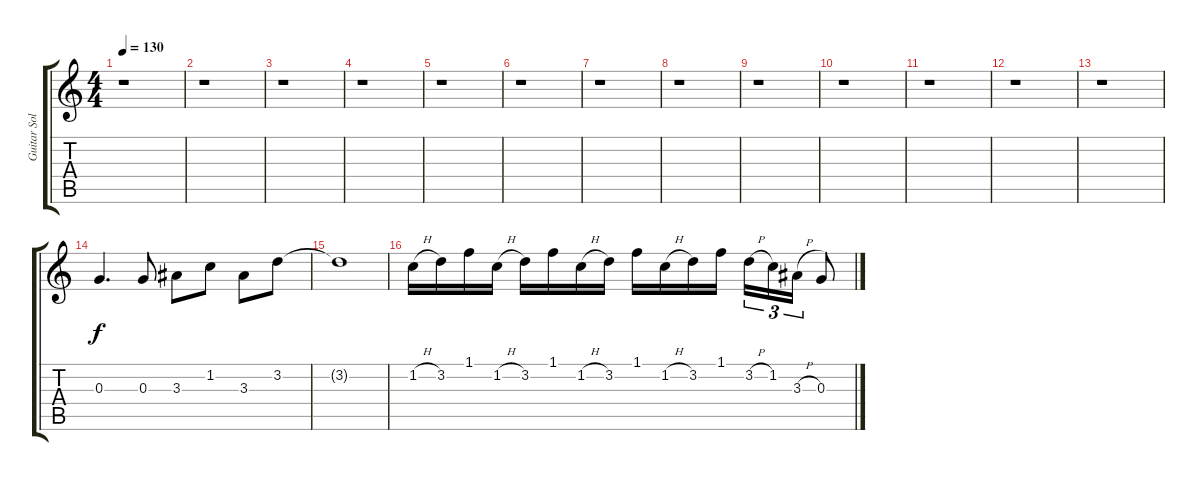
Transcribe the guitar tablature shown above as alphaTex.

\track ("Guitar Solo" "Guitar Sol") {instrument distortionguitar}
\staff {score tabs}
\tuning (E4 B3 G3 D3 A2 E2) {hide}
\ts (4 4)
\tempo 130
\clef g2
\ks c
r.1{dy f} |
r.1 |
r.1 |
r.1 |
r.1 |
r.1 |
r.1 |
r.1 |
r.1 |
r.1 |
r.1 |
r.1 |
r.1 |
0.3.4{d} 0.3.8 3.3.8 1.2.8 3.3.8 3.2.8 |
3.2{t}.1 |
1.2{h}.16 3.2.16 1.1.16 1.2{h}.16 3.2.16 1.1.16 1.2{h}.16 3.2.16 1.1.16 1.2{h}.16 3.2.16 1.1.16 3.2{h}.16{tu (3 2)} 1.2.16{tu (3 2)} 3.3{h}.16{tu (3 2)} 0.3.8
